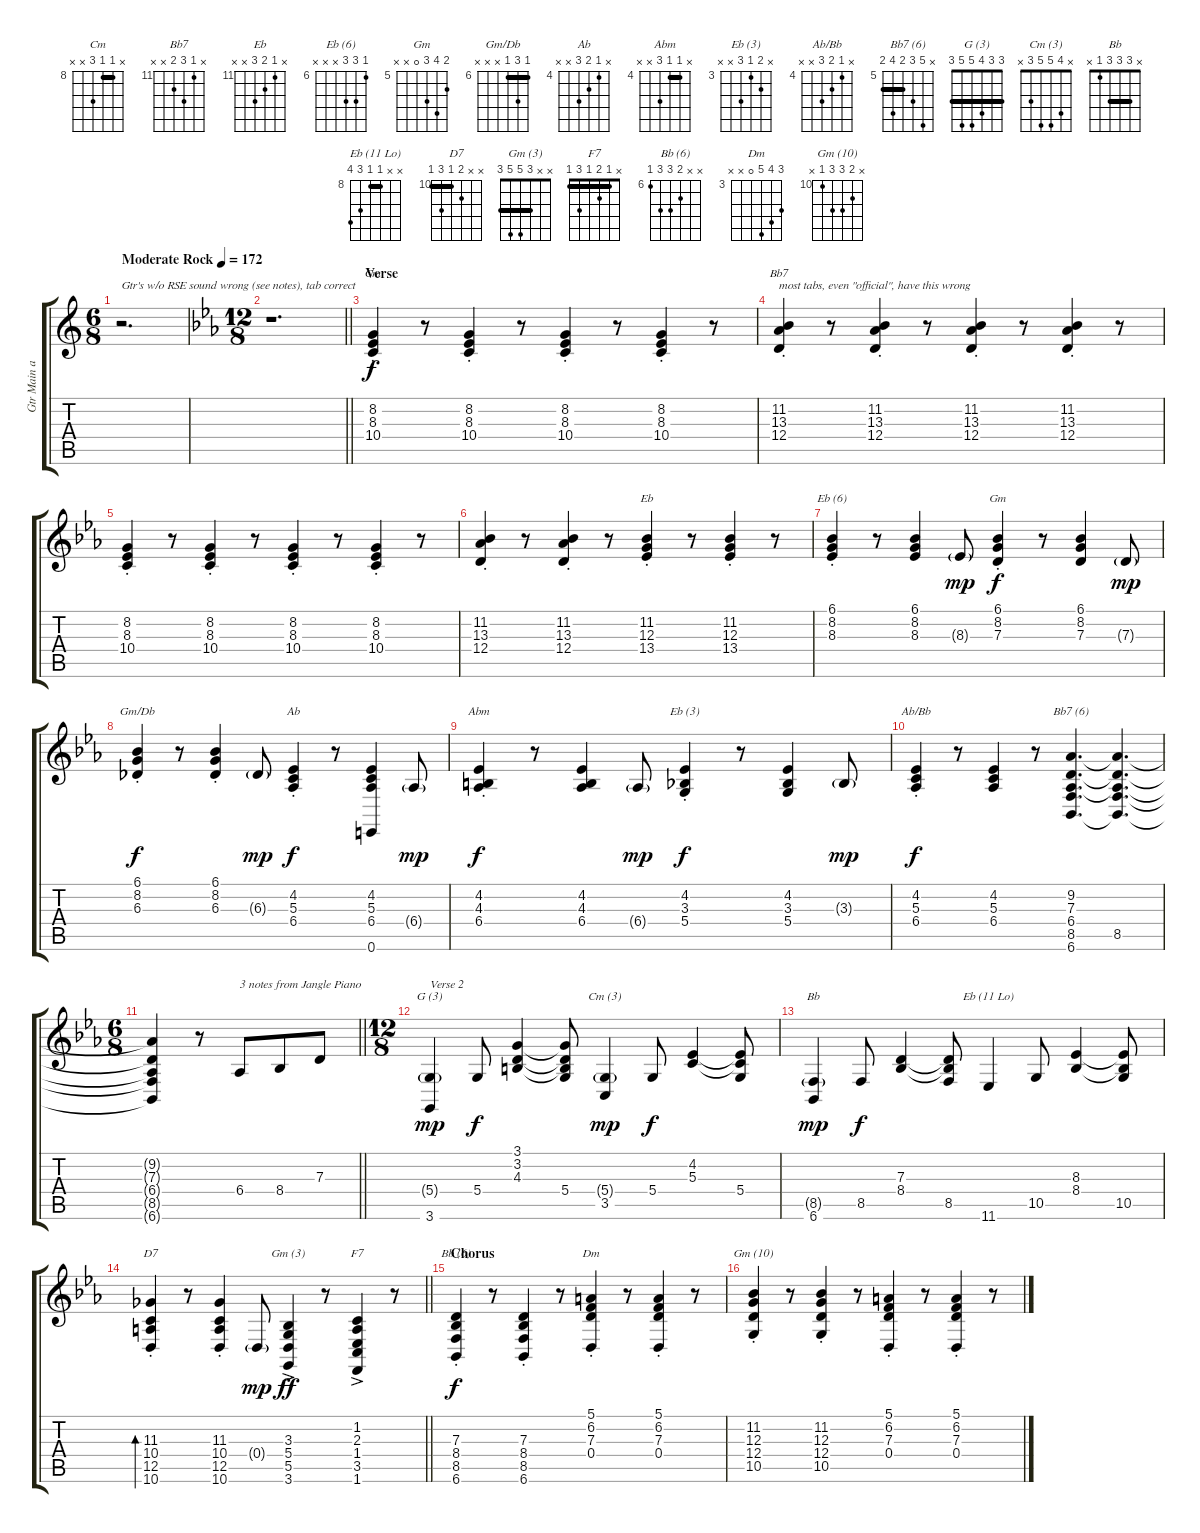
\track ("Gtr Main arr. (Piano 1)" "Gtr Main a") {instrument brightacousticpiano}
\staff {score tabs}
\tuning (E4 B3 G3 D3 A2 E2) {hide}
\chord ("Cm" x 8 8 10 x x) {firstfret 8 barre 8}
\chord ("Bb7" x 11 13 12 x x) {firstfret 11}
\chord ("Eb" x 11 12 13 x x) {firstfret 11}
\chord ("Eb (6)" 6 8 8 x x x) {firstfret 6}
\chord ("Gm" 6 8 7 0 x x) {firstfret 5}
\chord ("Gm/Db" 6 8 6 x x x) {firstfret 6 barre 6}
\chord ("Ab" x 4 5 6 x x) {firstfret 4}
\chord ("Abm" x 4 4 6 x x) {firstfret 4 barre 4}
\chord ("Eb (3)" x 4 3 5 x x) {firstfret 3}
\chord ("Ab/Bb" x 4 5 6 x x) {firstfret 4}
\chord ("Bb7 (6)" x 9 7 6 8 6) {firstfret 5 barre 6}
\chord ("G (3)" 3 3 4 5 5 3) {barre 3}
\chord ("Cm (3)" x 4 5 5 3 x)
\chord ("Bb" x 3 3 3 1 x) {barre 3}
\chord ("Eb (11 Lo)" x x 8 8 10 11) {firstfret 8 barre 8}
\chord ("D7" x x 11 10 12 10) {firstfret 10 barre 10}
\chord ("Gm (3)" x x 3 5 5 3) {barre 3}
\chord ("F7" x 1 2 1 3 1) {barre 1}
\chord ("Bb (6)" x x 7 8 8 6) {firstfret 6}
\chord ("Dm" 5 6 7 0 x x) {firstfret 3}
\chord ("Gm (10)" x 11 12 12 10 x) {firstfret 10}
\ts (6 8)
\tempo (172 "Moderate Rock")
\clef g2
\ks c
r.2{d txt "Gtr's w/o RSE sound wrong (see notes), tab correct" dy f instrument brightacousticpiano} |
\ts (12 8)
\barLineRight lightlight
\ks cminor
r.1{d} |
\section ("" "Verse")
(8.2{st} 8.3{st} 10.4{st}).4{ch "Cm"} r.8 (8.2{st} 8.3{st} 10.4{st}).4 r.8 (8.2{st} 8.3{st} 10.4{st}).4 r.8 (8.2{st} 8.3{st} 10.4{st}).4 r.8 |
(11.2{st} 13.3{st} 12.4{st}).4{ch "Bb7" txt "most tabs, even \"official\", have this wrong"} r.8 (11.2{st} 13.3{st} 12.4{st}).4 r.8 (11.2{st} 13.3{st} 12.4{st}).4 r.8 (11.2{st} 13.3{st} 12.4{st}).4 r.8 |
(8.2{st} 8.3{st} 10.4{st}).4 r.8 (8.2{st} 8.3{st} 10.4{st}).4 r.8 (8.2{st} 8.3{st} 10.4{st}).4 r.8 (8.2{st} 8.3{st} 10.4{st}).4 r.8 |
(11.2{st} 13.3{st} 12.4{st}).4 r.8 (11.2{st} 13.3{st} 12.4{st}).4 r.8 (11.2{st} 12.3{st} 13.4{st}).4{ch "Eb"} r.8 (11.2{st} 12.3{st} 13.4{st}).4 r.8 |
(6.1{st} 8.2{st} 8.3{st}).4{ch "Eb (6)"} r.8 (6.1 8.2 8.3).4 8.3{g}.8{dy mp} (6.1{st} 8.2{st} 7.3{st}).4{ch "Gm" dy f} r.8 (6.1 8.2 7.3).4 7.3{g}.8{dy mp} |
(6.1{st} 8.2{st} 6.3{st}).4{ch "Gm/Db" dy f} r.8 (6.1{st} 8.2{st} 6.3{st}).4 6.3{g}.8{dy mp} (4.2{st} 5.3{st} 6.4{st}).4{ch "Ab" dy f} r.8 (4.2 5.3 6.4 0.6).4 6.4{g}.8{dy mp} |
(4.2{st} 4.3{st} 6.4{st}).4{ch "Abm" dy f} r.8 (4.2 4.3 6.4).4 6.4{g}.8{dy mp} (4.2{st} 3.3{st} 5.4{st}).4{ch "Eb (3)" dy f} r.8 (4.2 3.3 5.4).4 3.3{g}.8{dy mp} |
(4.2{st} 5.3{st} 6.4{st}).4{ch "Ab/Bb" dy f} r.8 (4.2 5.3 6.4).4 r.8 (9.2 7.3 6.4 8.5 6.6).4{d ch "Bb7 (6)"} (9.2{t} 7.3{t} 6.4{t} 8.5 6.6{t}).4{d} |
\ts (6 8)
\barLineRight lightlight
(9.2{t} 7.3{t} 6.4{t} 8.5{t} 6.6{t}).4 r.8 6.4.8{txt "3 notes from Jangle Piano"} 8.4.8 7.3.8 |
\ts (12 8)
(5.4{g} 3.6).4{ch "G (3)" txt "Verse 2" dy mp} 5.4.8{dy f} (3.1 3.2 4.3).4 (3.1{t} 3.2{t} 4.3{t} 5.4).8 (5.4{g} 3.5).4{ch "Cm (3)" dy mp} 5.4.8{dy f} (4.2 5.3).4 (4.2{t} 5.3{t} 5.4).8 |
(8.5{g} 6.6).4{ch "Bb" dy mp} 8.5.8{dy f} (7.3 8.4).4 (7.3{t} 8.4{t} 8.5).8 11.6.4{ch "Eb (11 Lo)"} 10.5.8 (8.3 8.4).4 (8.3{t} 8.4{t} 10.5).8 |
\barLineRight lightlight
(11.3{st} 10.4{st} 12.5{st} 10.6).4{bd 60 ch "D7"} r.8 (11.3{st} 10.4{st} 12.5{st} 10.6{st}).4 0.4{g}.8{dy mp} (3.3{ac} 5.4{ac} 5.5{ac} 3.6{ac}).4{ch "Gm (3)" dy ff} r.8 (1.2 2.3{ac} 1.4{ac} 3.5{ac} 1.6{ac}).4{ch "F7"} r.8 |
\section ("" "Chorus")
(7.3{st} 8.4{st} 8.5{st} 6.6{st}).4{ch "Bb (6)" dy f} r.8 (7.3{st} 8.4{st} 8.5{st} 6.6{st}).4 r.8 (5.1{st} 6.2{st} 7.3{st} 0.4{st}).4{ch "Dm"} r.8 (5.1{st} 6.2{st} 7.3{st} 0.4{st}).4 r.8 |
(11.2{st} 12.3{st} 12.4{st} 10.5{st}).4{ch "Gm (10)"} r.8 (11.2{st} 12.3{st} 12.4{st} 10.5{st}).4 r.8 (5.1{st} 6.2{st} 7.3{st} 0.4{st}).4 r.8 (5.1{st} 6.2{st} 7.3{st} 0.4{st}).4 r.8
